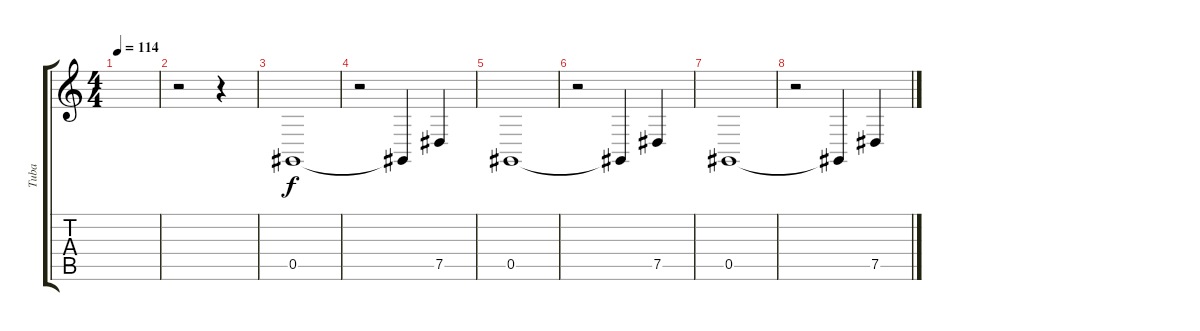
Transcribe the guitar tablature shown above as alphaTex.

\track ("Tuba" "Tuba") {instrument tuba}
\staff {score tabs}
\tuning (Eb4 Bb3 Gb3 Db3 Ab2 Eb2) {hide}
\ts (4 4)
\tempo 114
\clef g2
\ks c
|
r.2 r.4 |
0.5.1 |
r.2 0.5{t}.4 7.5.4 |
0.5.1 |
r.2 0.5{t}.4 7.5.4 |
0.5.1 |
r.2 0.5{t}.4 7.5.4
